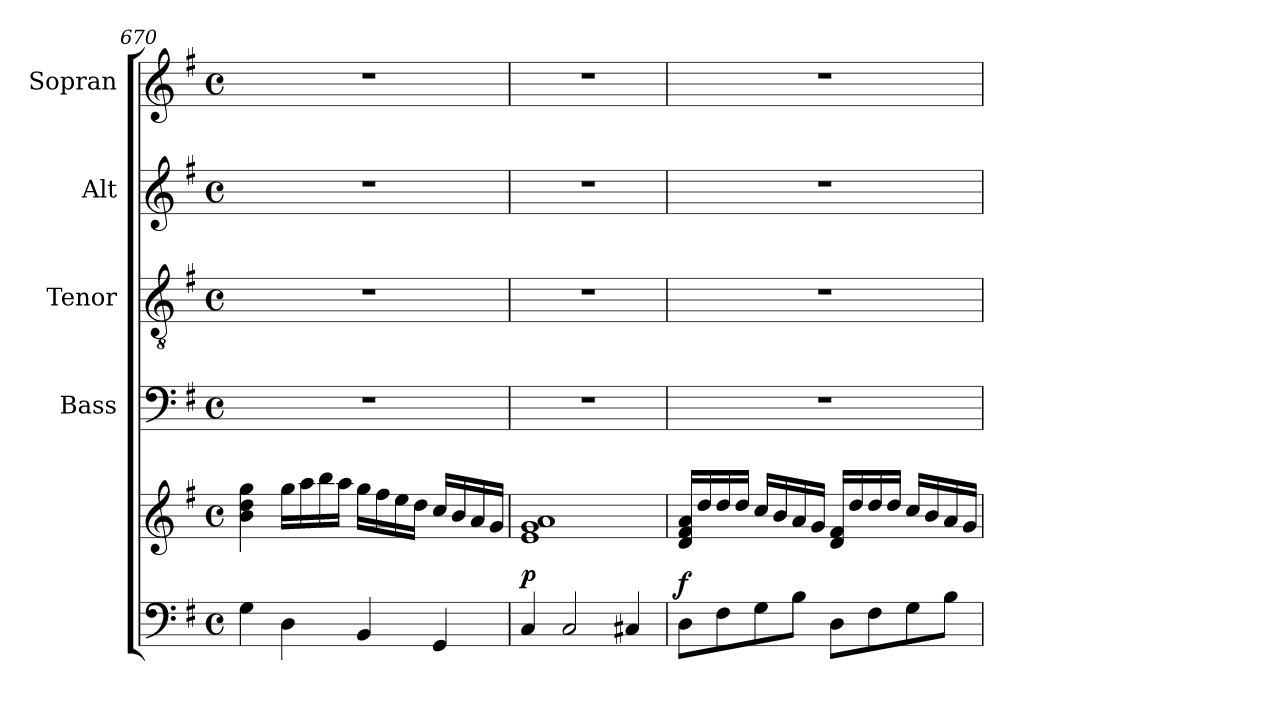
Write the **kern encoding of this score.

**kern	**kern	**dynam	**kern	**kern	**kern	**kern
*part5	*part5	*part5	*part4	*part3	*part2	*part1
*staff6	*staff5	*staff5/6	*staff4	*staff3	*staff2	*staff1
*	*	*	*I"Bass	*I"Tenor	*I"Alt	*I"Sopran
*	*	*	*I'B.	*I'T.	*I'A.	*I'S.
*clefF4	*clefG2	*	*clefF4	*clefGv2	*clefG2	*clefG2
*k[f#]	*k[f#]	*	*k[f#]	*k[f#]	*k[f#]	*k[f#]
*G:	*G:	*	*G:	*G:	*G:	*G:
*M4/4	*M4/4	*	*M4/4	*M4/4	*M4/4	*M4/4
*met(c)	*met(c)	*	*met(c)	*met(c)	*met(c)	*met(c)
=670	=670	=670	=670	=670	=670	=670
4G\	4b\ 4dd\ 4gg\	.	1r	1r	1r	1r
4D\	16gg\LL	.	.	.	.	.
.	16aa\	.	.	.	.	.
.	16bb\	.	.	.	.	.
.	16aa\JJ	.	.	.	.	.
4BB/	16gg\LL	.	.	.	.	.
.	16ff#\	.	.	.	.	.
.	16ee\	.	.	.	.	.
.	16dd\JJ	.	.	.	.	.
4GG/	16cc/LL	.	.	.	.	.
.	16b/	.	.	.	.	.
.	16a/	.	.	.	.	.
.	16g/JJ	.	.	.	.	.
!!LO:PB:g=z
=671	=671	=671	=671	=671	=671	=671
!	!	!LO:DY:a=2	!	!	!	!
4C/	1e 1g 1a	p	1r	1r	1r	1r
2C/	.	.	.	.	.	.
4C#X/	.	.	.	.	.	.
=672	=672	=672	=672	=672	=672	=672
!	!	!LO:DY:a=2	!	!	!	!
8D\L	16d/ 16f#/ 16a/LL	f	1r	1r	1r	1r
.	16dd/	.	.	.	.	.
8F#\	16dd/	.	.	.	.	.
.	16dd/JJ	.	.	.	.	.
8G\	16cc/LL	.	.	.	.	.
.	16b/	.	.	.	.	.
8B\J	16a/	.	.	.	.	.
.	16g/JJ	.	.	.	.	.
8D\L	16d/ 16f#/LL	.	.	.	.	.
.	16dd/	.	.	.	.	.
8F#\	16dd/	.	.	.	.	.
.	16dd/JJ	.	.	.	.	.
8G\	16cc/LL	.	.	.	.	.
.	16b/	.	.	.	.	.
8B\J	16a/	.	.	.	.	.
.	16g/JJ	.	.	.	.	.
=	=	=	=	=	=	=
*-	*-	*-	*-	*-	*-	*-
